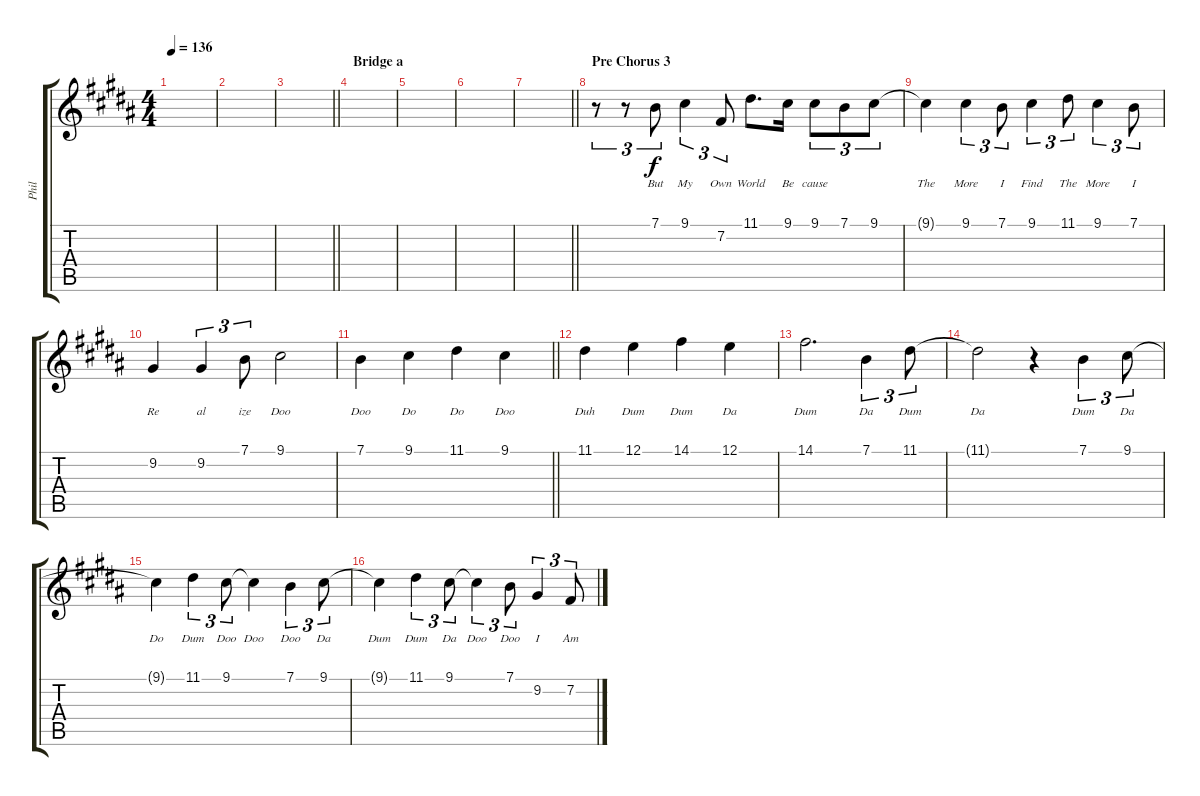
\track ("Phil" "Phil") {instrument brightacousticpiano}
\staff {score tabs}
\tuning (E4 B3 G3 D3 A2 E2) {hide}
\ts (4 4)
\tempo 136
\clef g2
\ks b
|
|
\barLineRight lightlight
|
\section ("" "Bridge a")
|
|
|
\barLineRight lightlight
|
\section ("" "Pre Chorus 3")
r.8{tu (3 2)} r.8{tu (3 2)} 7.1.8{tu (3 2) lyrics (0 "But") lyrics (1 "") lyrics (2 "") lyrics (3 "") lyrics (4 "")} 9.1.4{tu (3 2) lyrics (0 "My") lyrics (1 "") lyrics (2 "") lyrics (3 "") lyrics (4 "")} 7.2.8{tu (3 2) lyrics (0 "Own") lyrics (1 "") lyrics (2 "") lyrics (3 "") lyrics (4 "")} 11.1.8{d lyrics (0 "World") lyrics (1 "") lyrics (2 "") lyrics (3 "") lyrics (4 "")} 9.1.16{lyrics (0 "Be") lyrics (1 "") lyrics (2 "") lyrics (3 "") lyrics (4 "")} 9.1.8{tu (3 2) lyrics (0 "cause") lyrics (1 "") lyrics (2 "") lyrics (3 "") lyrics (4 "")} 7.1.8{tu (3 2) lyrics (0 "") lyrics (1 "") lyrics (2 "") lyrics (3 "") lyrics (4 "")} 9.1.8{tu (3 2) lyrics (0 "") lyrics (1 "") lyrics (2 "") lyrics (3 "") lyrics (4 "")} |
9.1{t}.4{lyrics (0 "The") lyrics (1 "") lyrics (2 "") lyrics (3 "") lyrics (4 "")} 9.1.4{tu (3 2) lyrics (0 "More") lyrics (1 "") lyrics (2 "") lyrics (3 "") lyrics (4 "")} 7.1.8{tu (3 2) lyrics (0 "I") lyrics (1 "") lyrics (2 "") lyrics (3 "") lyrics (4 "")} 9.1.4{tu (3 2) lyrics (0 "Find") lyrics (1 "") lyrics (2 "") lyrics (3 "") lyrics (4 "")} 11.1.8{tu (3 2) lyrics (0 "The") lyrics (1 "") lyrics (2 "") lyrics (3 "") lyrics (4 "")} 9.1.4{tu (3 2) lyrics (0 "More") lyrics (1 "") lyrics (2 "") lyrics (3 "") lyrics (4 "")} 7.1.8{tu (3 2) lyrics (0 "I") lyrics (1 "") lyrics (2 "") lyrics (3 "") lyrics (4 "")} |
9.2.4{lyrics (0 "Re") lyrics (1 "") lyrics (2 "") lyrics (3 "") lyrics (4 "")} 9.2.4{tu (3 2) lyrics (0 "al") lyrics (1 "") lyrics (2 "") lyrics (3 "") lyrics (4 "")} 7.1.8{tu (3 2) lyrics (0 "ize") lyrics (1 "") lyrics (2 "") lyrics (3 "") lyrics (4 "")} 9.1.2{lyrics (0 "Doo") lyrics (1 "") lyrics (2 "") lyrics (3 "") lyrics (4 "")} |
\barLineRight lightlight
7.1.4{lyrics (0 "Doo") lyrics (1 "") lyrics (2 "") lyrics (3 "") lyrics (4 "")} 9.1.4{lyrics (0 "Do") lyrics (1 "") lyrics (2 "") lyrics (3 "") lyrics (4 "")} 11.1.4{lyrics (0 "Do") lyrics (1 "") lyrics (2 "") lyrics (3 "") lyrics (4 "")} 9.1.4{lyrics (0 "Doo") lyrics (1 "") lyrics (2 "") lyrics (3 "") lyrics (4 "")} |
11.1.4{lyrics (0 "Duh") lyrics (1 "") lyrics (2 "") lyrics (3 "") lyrics (4 "")} 12.1.4{lyrics (0 "Dum") lyrics (1 "") lyrics (2 "") lyrics (3 "") lyrics (4 "")} 14.1.4{lyrics (0 "Dum") lyrics (1 "") lyrics (2 "") lyrics (3 "") lyrics (4 "")} 12.1.4{lyrics (0 "Da") lyrics (1 "") lyrics (2 "") lyrics (3 "") lyrics (4 "")} |
14.1.2{d lyrics (0 "Dum") lyrics (1 "") lyrics (2 "") lyrics (3 "") lyrics (4 "")} 7.1.4{tu (3 2) lyrics (0 "Da") lyrics (1 "") lyrics (2 "") lyrics (3 "") lyrics (4 "")} 11.1.8{tu (3 2) lyrics (0 "Dum") lyrics (1 "") lyrics (2 "") lyrics (3 "") lyrics (4 "")} |
11.1{t}.2{lyrics (0 "Da") lyrics (1 "") lyrics (2 "") lyrics (3 "") lyrics (4 "")} r.4 7.1.4{tu (3 2) lyrics (0 "Dum") lyrics (1 "") lyrics (2 "") lyrics (3 "") lyrics (4 "")} 9.1.8{tu (3 2) lyrics (0 "Da") lyrics (1 "") lyrics (2 "") lyrics (3 "") lyrics (4 "")} |
9.1{t}.4{lyrics (0 "Do") lyrics (1 "") lyrics (2 "") lyrics (3 "") lyrics (4 "")} 11.1.4{tu (3 2) lyrics (0 "Dum") lyrics (1 "") lyrics (2 "") lyrics (3 "") lyrics (4 "")} 9.1.8{tu (3 2) lyrics (0 "Doo") lyrics (1 "") lyrics (2 "") lyrics (3 "") lyrics (4 "")} 9.1{t}.4{lyrics (0 "Doo") lyrics (1 "") lyrics (2 "") lyrics (3 "") lyrics (4 "")} 7.1.4{tu (3 2) lyrics (0 "Doo") lyrics (1 "") lyrics (2 "") lyrics (3 "") lyrics (4 "")} 9.1.8{tu (3 2) lyrics (0 "Da") lyrics (1 "") lyrics (2 "") lyrics (3 "") lyrics (4 "")} |
9.1{t}.4{lyrics (0 "Dum") lyrics (1 "") lyrics (2 "") lyrics (3 "") lyrics (4 "")} 11.1.4{tu (3 2) lyrics (0 "Dum") lyrics (1 "") lyrics (2 "") lyrics (3 "") lyrics (4 "")} 9.1.8{tu (3 2) lyrics (0 "Da") lyrics (1 "") lyrics (2 "") lyrics (3 "") lyrics (4 "")} 9.1{t}.4{tu (3 2) lyrics (0 "Doo") lyrics (1 "") lyrics (2 "") lyrics (3 "") lyrics (4 "")} 7.1.8{tu (3 2) lyrics (0 "Doo") lyrics (1 "") lyrics (2 "") lyrics (3 "") lyrics (4 "")} 9.2.4{tu (3 2) lyrics (0 "I") lyrics (1 "") lyrics (2 "") lyrics (3 "") lyrics (4 "")} 7.2.8{tu (3 2) lyrics (0 "Am") lyrics (1 "") lyrics (2 "") lyrics (3 "") lyrics (4 "")}
